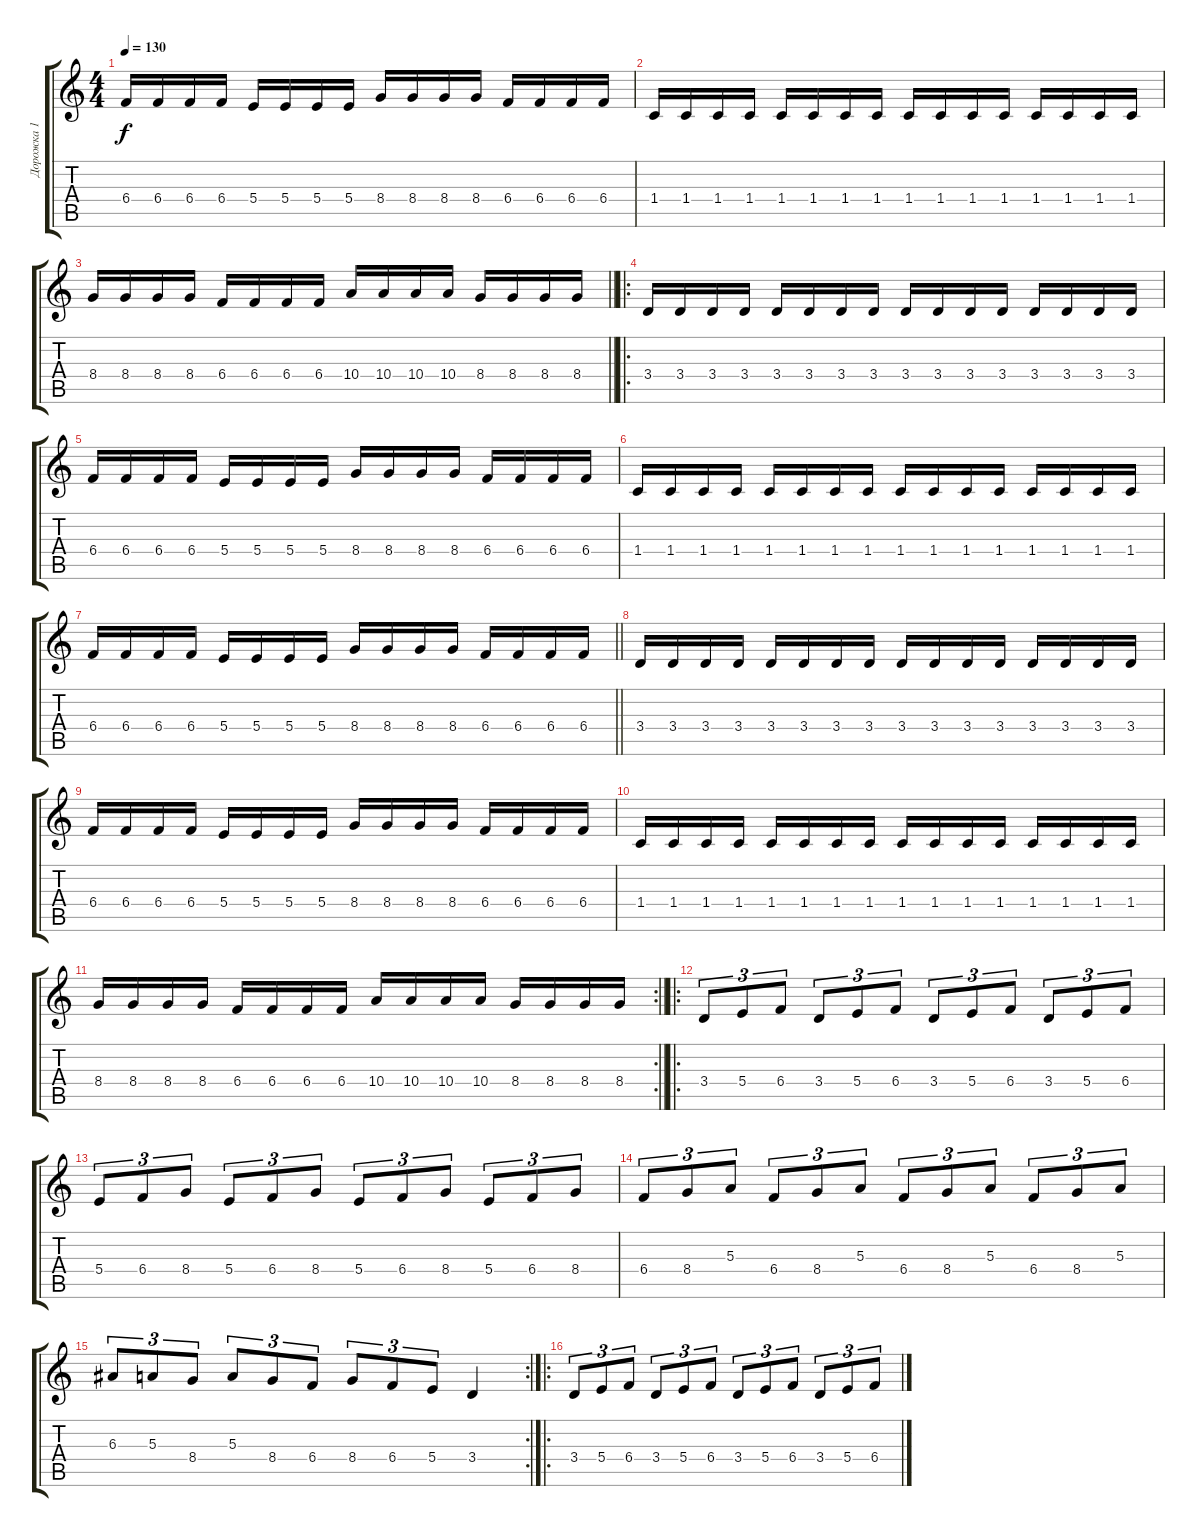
\track ("Дорожка 1" "Дорожка 1") {instrument distortionguitar}
\staff {score tabs}
\tuning (Db4 Ab3 E3 B2 Gb2 B1) {hide}
\ts (4 4)
\tempo 130
\clef g2
\ks c
6.4.16{dy f} 6.4.16 6.4.16 6.4.16 5.4.16 5.4.16 5.4.16 5.4.16 8.4.16 8.4.16 8.4.16 8.4.16 6.4.16 6.4.16 6.4.16 6.4.16 |
1.4.16 1.4.16 1.4.16 1.4.16 1.4.16 1.4.16 1.4.16 1.4.16 1.4.16 1.4.16 1.4.16 1.4.16 1.4.16 1.4.16 1.4.16 1.4.16 |
\barLineRight lightlight
8.4.16 8.4.16 8.4.16 8.4.16 6.4.16 6.4.16 6.4.16 6.4.16 10.4.16 10.4.16 10.4.16 10.4.16 8.4.16 8.4.16 8.4.16 8.4.16 |
\ro
3.4.16 3.4.16 3.4.16 3.4.16 3.4.16 3.4.16 3.4.16 3.4.16 3.4.16 3.4.16 3.4.16 3.4.16 3.4.16 3.4.16 3.4.16 3.4.16 |
6.4.16 6.4.16 6.4.16 6.4.16 5.4.16 5.4.16 5.4.16 5.4.16 8.4.16 8.4.16 8.4.16 8.4.16 6.4.16 6.4.16 6.4.16 6.4.16 |
1.4.16 1.4.16 1.4.16 1.4.16 1.4.16 1.4.16 1.4.16 1.4.16 1.4.16 1.4.16 1.4.16 1.4.16 1.4.16 1.4.16 1.4.16 1.4.16 |
\barLineRight lightlight
6.4.16 6.4.16 6.4.16 6.4.16 5.4.16 5.4.16 5.4.16 5.4.16 8.4.16 8.4.16 8.4.16 8.4.16 6.4.16 6.4.16 6.4.16 6.4.16 |
3.4.16 3.4.16 3.4.16 3.4.16 3.4.16 3.4.16 3.4.16 3.4.16 3.4.16 3.4.16 3.4.16 3.4.16 3.4.16 3.4.16 3.4.16 3.4.16 |
6.4.16 6.4.16 6.4.16 6.4.16 5.4.16 5.4.16 5.4.16 5.4.16 8.4.16 8.4.16 8.4.16 8.4.16 6.4.16 6.4.16 6.4.16 6.4.16 |
1.4.16 1.4.16 1.4.16 1.4.16 1.4.16 1.4.16 1.4.16 1.4.16 1.4.16 1.4.16 1.4.16 1.4.16 1.4.16 1.4.16 1.4.16 1.4.16 |
\rc 2
\barLineRight lightlight
8.4.16 8.4.16 8.4.16 8.4.16 6.4.16 6.4.16 6.4.16 6.4.16 10.4.16 10.4.16 10.4.16 10.4.16 8.4.16 8.4.16 8.4.16 8.4.16 |
\ro
3.4.8{tu (3 2)} 5.4.8{tu (3 2)} 6.4.8{tu (3 2)} 3.4.8{tu (3 2)} 5.4.8{tu (3 2)} 6.4.8{tu (3 2)} 3.4.8{tu (3 2)} 5.4.8{tu (3 2)} 6.4.8{tu (3 2)} 3.4.8{tu (3 2)} 5.4.8{tu (3 2)} 6.4.8{tu (3 2)} |
5.4.8{tu (3 2)} 6.4.8{tu (3 2)} 8.4.8{tu (3 2)} 5.4.8{tu (3 2)} 6.4.8{tu (3 2)} 8.4.8{tu (3 2)} 5.4.8{tu (3 2)} 6.4.8{tu (3 2)} 8.4.8{tu (3 2)} 5.4.8{tu (3 2)} 6.4.8{tu (3 2)} 8.4.8{tu (3 2)} |
6.4.8{tu (3 2)} 8.4.8{tu (3 2)} 5.3.8{tu (3 2)} 6.4.8{tu (3 2)} 8.4.8{tu (3 2)} 5.3.8{tu (3 2)} 6.4.8{tu (3 2)} 8.4.8{tu (3 2)} 5.3.8{tu (3 2)} 6.4.8{tu (3 2)} 8.4.8{tu (3 2)} 5.3.8{tu (3 2)} |
\rc 2
6.3.8{tu (3 2)} 5.3.8{tu (3 2)} 8.4.8{tu (3 2)} 5.3.8{tu (3 2)} 8.4.8{tu (3 2)} 6.4.8{tu (3 2)} 8.4.8{tu (3 2)} 6.4.8{tu (3 2)} 5.4.8{tu (3 2)} 3.4.4 |
\ro
3.4.8{tu (3 2)} 5.4.8{tu (3 2)} 6.4.8{tu (3 2)} 3.4.8{tu (3 2)} 5.4.8{tu (3 2)} 6.4.8{tu (3 2)} 3.4.8{tu (3 2)} 5.4.8{tu (3 2)} 6.4.8{tu (3 2)} 3.4.8{tu (3 2)} 5.4.8{tu (3 2)} 6.4.8{tu (3 2)}
